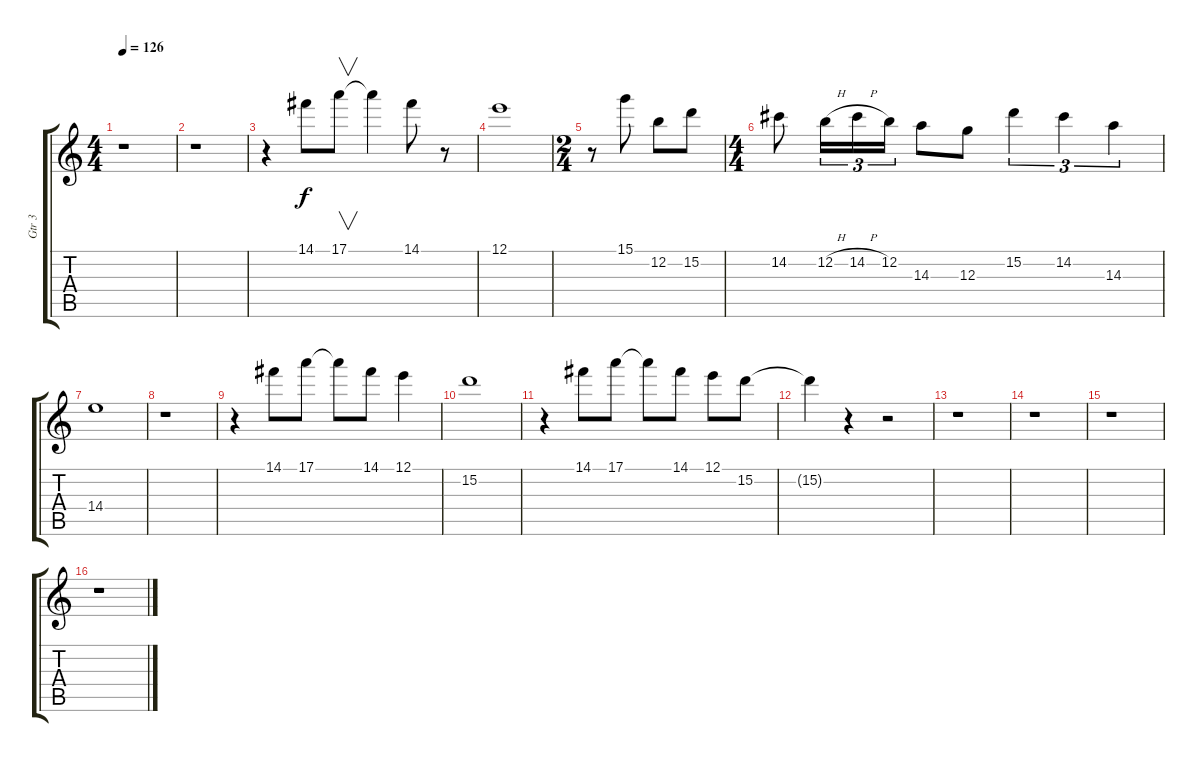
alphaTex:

\track ("Gtr 3" "Gtr 3") {instrument electricguitarjazz}
\staff {score tabs}
\tuning (E4 B3 G3 D3 A2 E2) {hide}
\ts (4 4)
\tempo 126
\clef g2
\ks c
r.1{dy f} |
r.1 |
r.4 14.1.8 17.1.8{v} 17.1{t}.4 14.1.8 r.8 |
12.1.1 |
\ts (2 4)
r.8 15.1.8 12.2.8 15.2.8 |
\ts (4 4)
14.2.8 12.2{h}.16{tu (3 2)} 14.2{h}.16{tu (3 2)} 12.2.16{tu (3 2)} 14.3.8 12.3.8 15.2.4{tu (3 2)} 14.2.4{tu (3 2)} 14.3.4{tu (3 2)} |
14.4.1 |
r.1 |
r.4 14.1.8 17.1.8 17.1{t}.8 14.1.8 12.1.4 |
15.2.1 |
r.4 14.1.8 17.1.8 17.1{t}.8 14.1.8 12.1.8 15.2.8 |
15.2{t}.4 r.4 r.2 |
r.1 |
r.1 |
r.1 |
r.1
